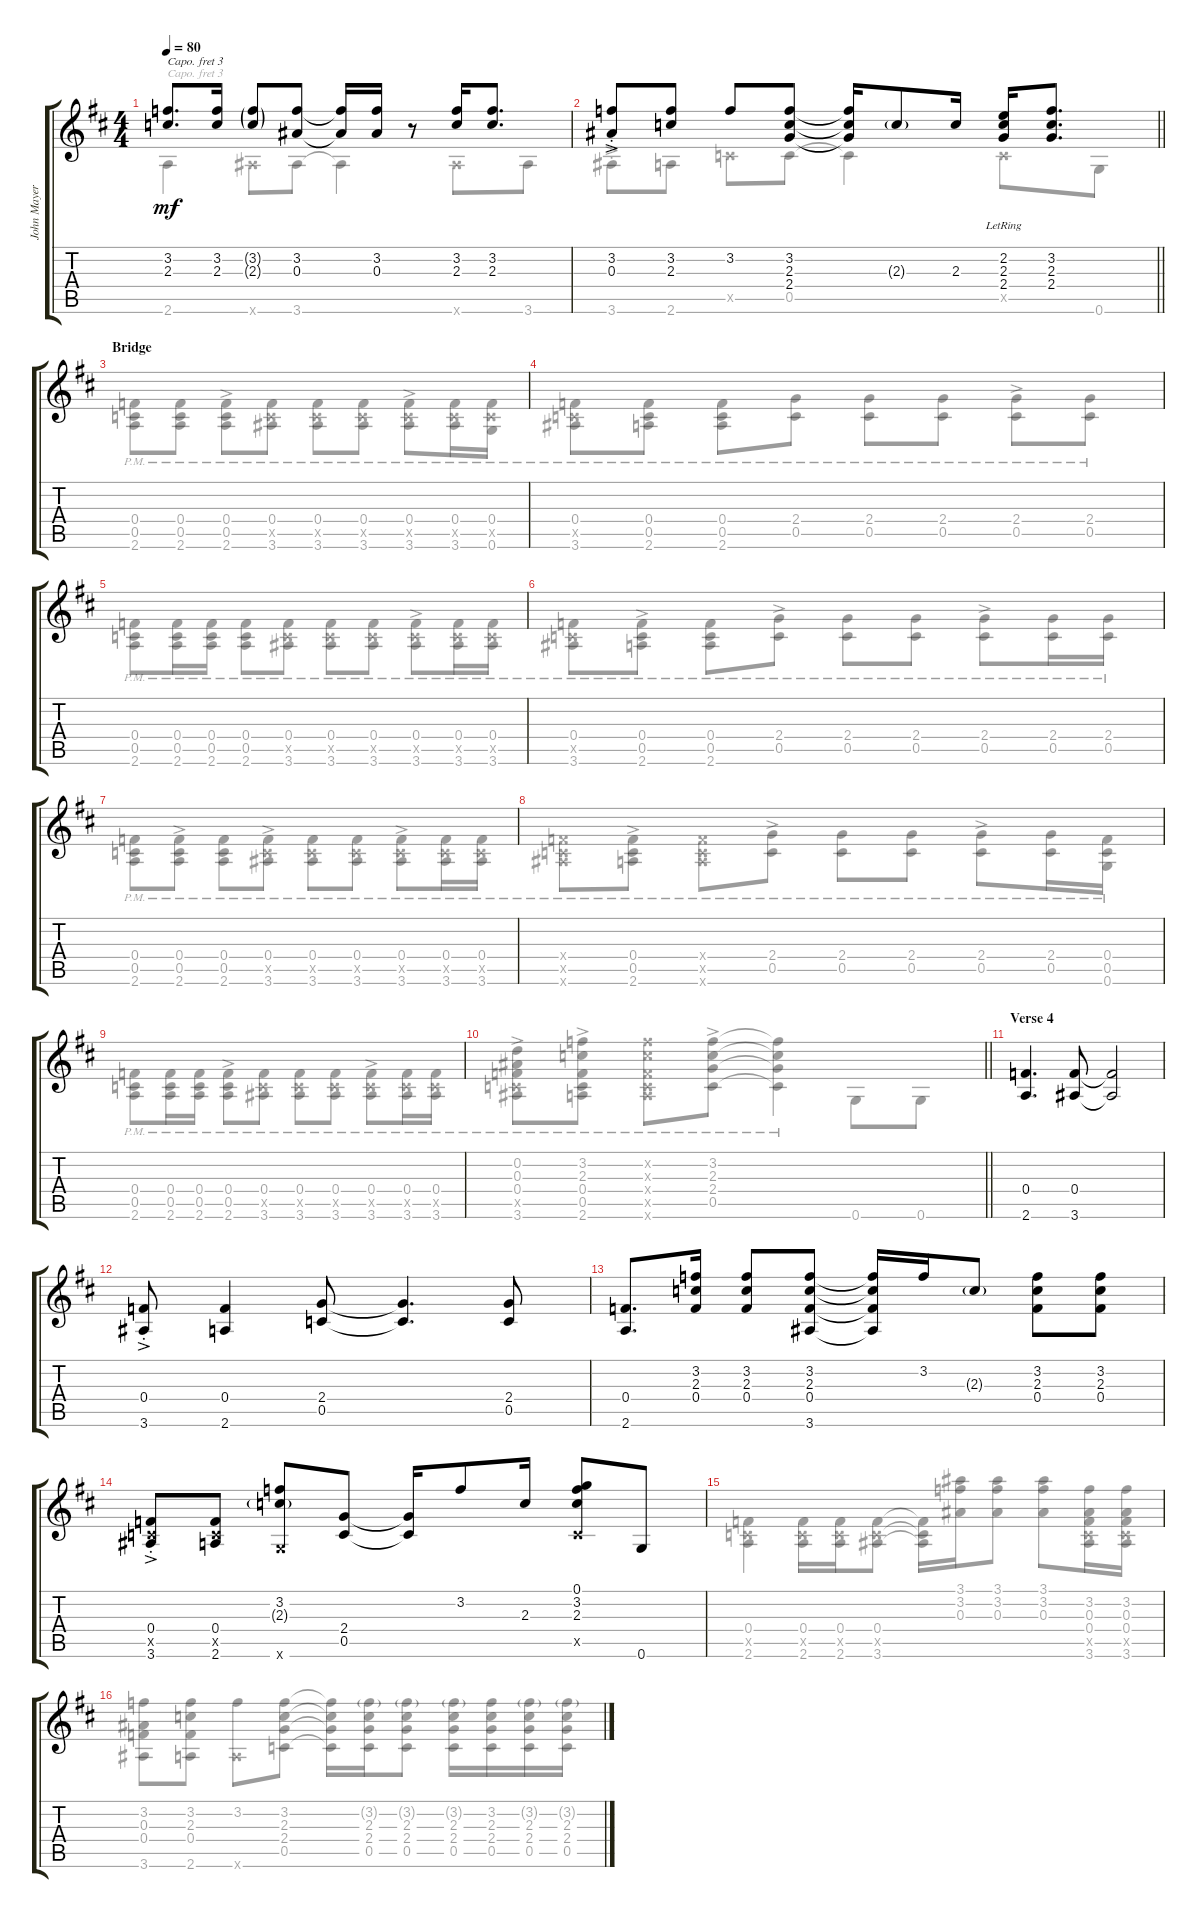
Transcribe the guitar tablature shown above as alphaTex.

\track ("John Mayer acoustic guitar" "John Mayer") {instrument acousticguitarsteel}
\staff {score tabs}
\capo 3
\tuning (E4 B3 G3 D3 A2 E2) {hide}
\voice
\ts (4 4)
\tempo 80
\clef g2
\ks d
(3.2 2.3).8{d dy mf} (3.2 2.3).16 (3.2{g} 2.3{g}).8 (3.2 0.3).8 (3.2{t} 0.3{t}).16 (3.2 0.3).16 r.8 (3.2 2.3).16 (3.2 2.3).8{d} |
\barLineRight lightlight
(3.2{ac st} 0.3{ac st}).8 (3.2 2.3).8 3.2.8 (3.2 2.3 2.4).8 (3.2{t} 2.3{t} 2.4{t}).16 2.3{g}.8 2.3.16 (2.2 2.3{lr} 2.4{lr}).16 (3.2 2.3 2.4).8{d} |
\section ("" "Bridge")
|
|
|
|
|
|
|
\barLineRight lightlight
|
\section ("" "Verse 4")
(0.4 2.6).4{d} (0.4 3.6).8 (0.4{t} 3.6{t}).2 |
(0.4{ac st} 3.6{ac st}).8 (0.4 2.6).4 (2.4 0.5).8 (2.4{t} 0.5{t}).4{d} (2.4 0.5).8 |
(0.4 2.6).8{d} (3.2 2.3 0.4).16 (3.2 2.3 0.4).8 (3.2 2.3 0.4 3.6).8 (3.2{t} 2.3{t} 0.4{t} 3.6{t}).16 3.2.16 2.3{g}.8 (3.2 2.3 0.4).8 (3.2 2.3 0.4).8 |
(0.4{ac st} 0.5{x} 3.6{ac st}).8 (0.4 0.5{x} 2.6).8 (3.2 2.3{g} 0.6{x}).8 (2.4 0.5).8 (2.4{t} 0.5{t}).16 3.2.8 2.3.16 (0.1 3.2 2.3 0.5{x}).8 0.6.8 |
|
\voice
\clef g2
\ottava regular
\simile none
\ks d
2.6.4{dy mf} 3.6{x}.8 3.6.8 3.6{t}.4 3.6{x}.8 3.6.8 |
\barLineRight lightlight
3.6{ac st}.8 2.6.8 0.5{x}.8 0.5.8 0.5{t}.4 0.5{x}.8 0.6.8 |
(0.4{pm} 0.5{pm} 2.6{pm}).8 (0.4{pm} 0.5{pm} 2.6{pm}).8 (0.4{ac pm} 0.5{ac pm} 2.6{ac pm}).8 (0.4{pm} 0.5{pm x} 3.6{pm}).8 (0.4{pm} 0.5{pm x} 3.6{pm}).8 (0.4{pm} 0.5{pm x} 3.6{pm}).8 (0.4{ac pm} 0.5{ac pm x} 3.6{ac pm}).8 (0.4{pm} 0.5{pm x} 3.6{pm}).16 (0.4{pm} 0.5{pm x} 0.6{pm}).16 |
(0.4{pm} 0.5{pm x} 3.6{pm}).8 (0.4{pm} 0.5{pm} 2.6{pm}).8 (0.4{pm} 0.5{pm} 2.6{pm}).8 (2.4{pm} 0.5{pm}).8 (2.4{pm} 0.5{pm}).8 (2.4{pm} 0.5{pm}).8 (2.4{ac pm} 0.5{ac pm}).8 (2.4{pm} 0.5{pm}).8 |
(0.4{pm} 0.5{pm} 2.6{pm}).8 (0.4{pm} 0.5{pm} 2.6{pm}).16 (0.4{pm} 0.5{pm} 2.6{pm}).16 (0.4{pm} 0.5{pm} 2.6{pm}).8 (0.4{pm} 0.5{pm x} 3.6{pm}).8 (0.4{pm} 0.5{pm x} 3.6{pm}).8 (0.4{pm} 0.5{pm x} 3.6{pm}).8 (0.4{ac pm} 0.5{ac pm x} 3.6{ac pm}).8 (0.4{pm} 0.5{pm x} 3.6{pm}).16 (0.4{pm} 0.5{pm x} 3.6{pm}).16 |
(0.4{pm} 0.5{pm x} 3.6{pm}).8 (0.4{ac pm} 0.5{ac pm} 2.6{ac pm}).8 (0.4{pm} 0.5{pm} 2.6{pm}).8 (2.4{ac pm} 0.5{ac pm}).8 (2.4{pm} 0.5{pm}).8 (2.4{pm} 0.5{pm}).8 (2.4{ac pm} 0.5{ac pm}).8 (2.4{pm} 0.5{pm}).16 (2.4{pm} 0.5{pm}).16 |
(0.4{pm} 0.5{pm} 2.6{pm}).8 (0.4{ac pm} 0.5{ac pm} 2.6{ac pm}).8 (0.4{pm} 0.5{pm} 2.6{pm}).8 (0.4{ac pm} 0.5{ac pm x} 3.6{ac pm}).8 (0.4{pm} 0.5{pm x} 3.6{pm}).8 (0.4{pm} 0.5{pm x} 3.6{pm}).8 (0.4{ac pm} 0.5{ac pm x} 3.6{ac pm}).8 (0.4{pm} 0.5{pm x} 3.6{pm}).16 (0.4{pm} 0.5{pm x} 3.6{pm}).16 |
(0.4{pm x} 0.5{pm x} 3.6{pm x}).8 (0.4{ac pm} 0.5{ac pm} 2.6{ac pm}).8 (0.4{pm x} 0.5{pm x} 2.6{pm x}).8 (2.4{ac pm} 0.5{ac pm}).8 (2.4{pm} 0.5{pm}).8 (2.4{pm} 0.5{pm}).8 (2.4{ac pm} 0.5{ac pm}).8 (2.4{pm} 0.5{pm}).16 (0.4{pm} 0.5{pm} 0.6).16 |
(0.4{pm} 0.5{pm} 2.6{pm}).8 (0.4{pm} 0.5{pm} 2.6{pm}).16 (0.4{pm} 0.5{pm} 2.6{pm}).16 (0.4{ac pm} 0.5{ac pm} 2.6{ac pm}).8 (0.4{pm} 0.5{pm x} 3.6{pm}).8 (0.4{pm} 0.5{pm x} 3.6{pm}).8 (0.4{pm} 0.5{pm x} 3.6{pm}).8 (0.4{ac pm} 0.5{ac pm x} 3.6{ac pm}).8 (0.4{pm} 0.5{pm x} 3.6{pm}).16 (0.4{pm} 0.5{pm x} 3.6{pm}).16 |
\barLineRight lightlight
(0.2{ac pm} 0.3{ac pm} 0.4{ac pm} 0.5{ac pm x} 3.6{ac pm}).8 (3.2{ac pm} 2.3{ac pm} 0.4{ac pm} 0.5{ac pm} 2.6{ac pm}).8 (3.2{pm x} 2.3{pm x} 0.4{pm x} 0.5{pm x} 2.6{pm x}).8 (3.2{ac pm} 2.3{ac pm} 2.4{ac pm} 0.5{ac pm}).8 (3.2{pm t} 2.3{pm t} 2.4{pm t} 0.5{pm t}).4 0.6.8 0.6.8 |
|
|
|
|
(0.4 0.5{x} 2.6).4 (0.4 0.5{x} 2.6).16 (0.4 0.5{x} 2.6).16 (0.4 0.5{x} 3.6).8 (0.4{t} 0.5{t} 3.6{t}).16 (3.1 3.2 0.3).16 (3.1 3.2 0.3).8 (3.1 3.2 0.3).8 (3.2 0.3 0.4 0.5{x} 3.6).16 (3.2 0.3 0.4 0.5{x} 3.6).16 |
(3.2 0.3 0.4 3.6).8 (3.2 2.3 0.4 2.6).8 (3.2 2.6{x}).8 (3.2 2.3 2.4 0.5).8 (3.2{t} 2.3{t} 2.4{t} 0.5{t}).16 (3.2{g} 2.3 2.4 0.5).16 (3.2{g} 2.3 2.4 0.5).8 (3.2{g} 2.3 2.4 0.5).16 (3.2 2.3 2.4 0.5).16 (3.2{g} 2.3 2.4 0.5).16 (3.2{g} 2.3 2.4 0.5).16
